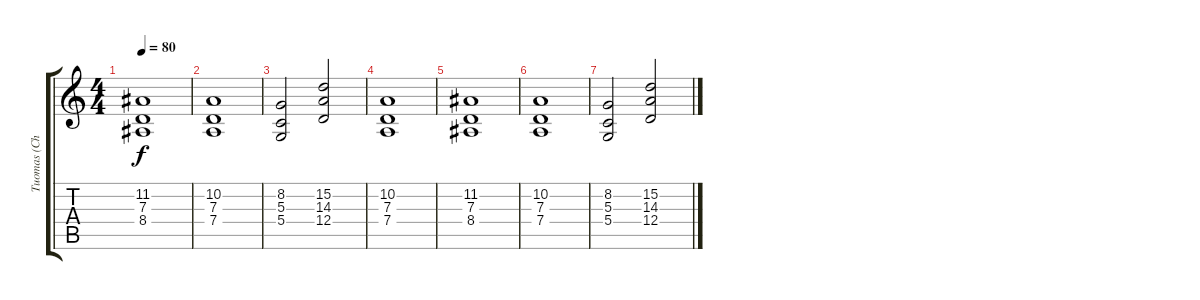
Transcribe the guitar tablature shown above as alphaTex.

\track ("Tuomas (Choeur)" "Tuomas (Ch") {instrument choiraahs}
\staff {score tabs}
\tuning (E4 B3 G3 D3 A2 E2) {hide}
\ts (4 4)
\tempo 80
\clef g2
\ks c
(11.2 7.3 8.4).1{dy f} |
(10.2 7.3 7.4).1 |
(8.2 5.3 5.4).2 (15.2 14.3 12.4).2 |
(10.2 7.3 7.4).1 |
(11.2 7.3 8.4).1 |
(10.2 7.3 7.4).1 |
(8.2 5.3 5.4).2 (15.2 14.3 12.4).2
